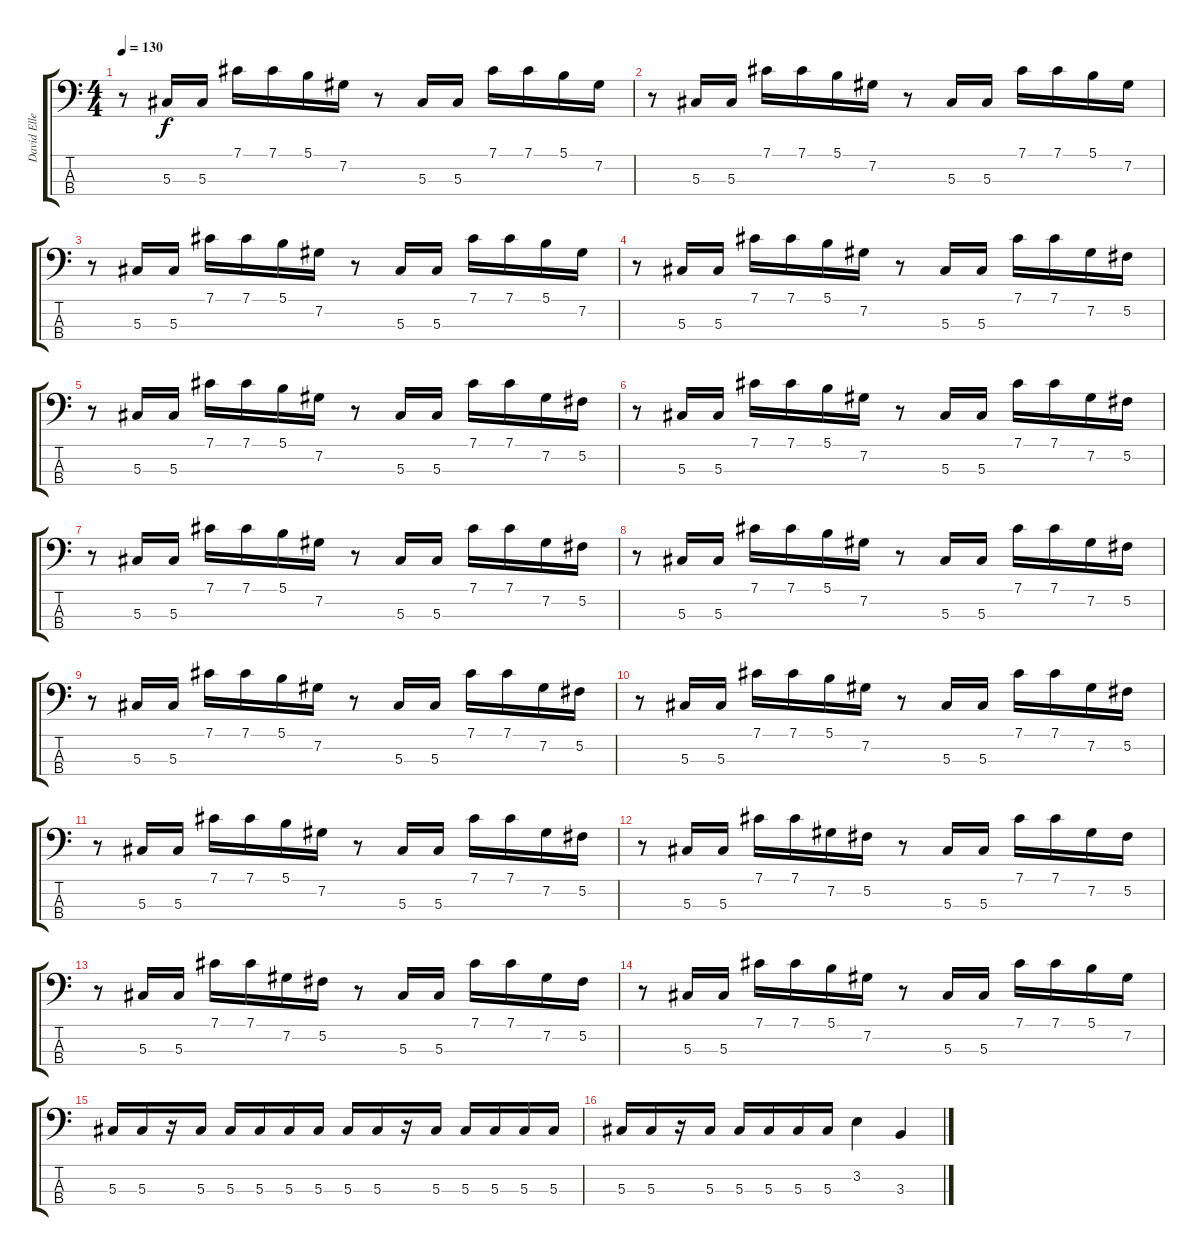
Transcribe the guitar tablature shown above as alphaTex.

\track ("David Ellefson" "David Elle") {instrument electricbasspick}
\staff {score tabs}
\tuning (Gb2 Db2 Ab1 Db1) {hide}
\ts (4 4)
\tempo 130
\clef f4
\ks c
r.8{dy f} 5.3.16 5.3.16 7.1.16 7.1.16 5.1.16 7.2.16 r.8 5.3.16 5.3.16 7.1.16 7.1.16 5.1.16 7.2.16 |
r.8 5.3.16 5.3.16 7.1.16 7.1.16 5.1.16 7.2.16 r.8 5.3.16 5.3.16 7.1.16 7.1.16 5.1.16 7.2.16 |
r.8 5.3.16 5.3.16 7.1.16 7.1.16 5.1.16 7.2.16 r.8 5.3.16 5.3.16 7.1.16 7.1.16 5.1.16 7.2.16 |
r.8 5.3.16 5.3.16 7.1.16 7.1.16 5.1.16 7.2.16 r.8 5.3.16 5.3.16 7.1.16 7.1.16 7.2.16 5.2.16 |
r.8 5.3.16 5.3.16 7.1.16 7.1.16 5.1.16 7.2.16 r.8 5.3.16 5.3.16 7.1.16 7.1.16 7.2.16 5.2.16 |
r.8 5.3.16 5.3.16 7.1.16 7.1.16 5.1.16 7.2.16 r.8 5.3.16 5.3.16 7.1.16 7.1.16 7.2.16 5.2.16 |
r.8 5.3.16 5.3.16 7.1.16 7.1.16 5.1.16 7.2.16 r.8 5.3.16 5.3.16 7.1.16 7.1.16 7.2.16 5.2.16 |
r.8 5.3.16 5.3.16 7.1.16 7.1.16 5.1.16 7.2.16 r.8 5.3.16 5.3.16 7.1.16 7.1.16 7.2.16 5.2.16 |
r.8 5.3.16 5.3.16 7.1.16 7.1.16 5.1.16 7.2.16 r.8 5.3.16 5.3.16 7.1.16 7.1.16 7.2.16 5.2.16 |
r.8 5.3.16 5.3.16 7.1.16 7.1.16 5.1.16 7.2.16 r.8 5.3.16 5.3.16 7.1.16 7.1.16 7.2.16 5.2.16 |
r.8 5.3.16 5.3.16 7.1.16 7.1.16 5.1.16 7.2.16 r.8 5.3.16 5.3.16 7.1.16 7.1.16 7.2.16 5.2.16 |
r.8 5.3.16 5.3.16 7.1.16 7.1.16 7.2.16 5.2.16 r.8 5.3.16 5.3.16 7.1.16 7.1.16 7.2.16 5.2.16 |
r.8 5.3.16 5.3.16 7.1.16 7.1.16 7.2.16 5.2.16 r.8 5.3.16 5.3.16 7.1.16 7.1.16 7.2.16 5.2.16 |
r.8 5.3.16 5.3.16 7.1.16 7.1.16 5.1.16 7.2.16 r.8 5.3.16 5.3.16 7.1.16 7.1.16 5.1.16 7.2.16 |
5.3.16 5.3.16 r.16 5.3.16 5.3.16 5.3.16 5.3.16 5.3.16 5.3.16 5.3.16 r.16 5.3.16 5.3.16 5.3.16 5.3.16 5.3.16 |
5.3.16 5.3.16 r.16 5.3.16 5.3.16 5.3.16 5.3.16 5.3.16 3.2.4 3.3.4
